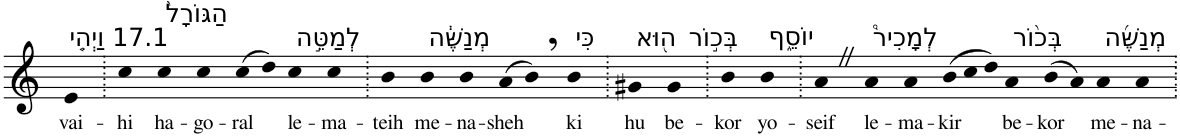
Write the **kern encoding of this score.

**kern	**text
*part1	*part1
*staff1	*staff1
*I"Piano	*
*I'Pno	*
*clefG2	*
*k[]	*
=1	=1
!LO:TX:a:t=17.1 וַיְהִ֤י	!
!	!LO:LY:b
4e	vai-
=2.	=2.
!	!LO:LY:b
4cc	-hi
!LO:TX:a:t=הַגּוֹרָל֙	!
!	!LO:LY:b
4cc	ha-
!	!LO:LY:b
4cc	-go-
!	!LO:LY:b
(>8cc	-ral
8dd)	.
!LO:TX:a:t=לְמַטֵּ֣ה	!
!	!LO:LY:b
4cc	le-
!	!LO:LY:b
4cc	-ma-
=3.	=3.
!	!LO:LY:b
4b	-teih
!LO:TX:a:t=מְנַשֶּׁ֔ה	!
!	!LO:LY:b
4b	me-
!	!LO:LY:b
4b	-na-
!	!LO:LY:b
(>8a	-sheh
8b,)	.
!LO:TX:a:t=כִּי	!
!	!LO:LY:b
4b	ki
=4.	=4.
!LO:TX:a:t=ה֖וּא	!
!	!LO:LY:b
4g#X	hu
!LO:TX:a:t=בְּכ֣וֹר	!
!	!LO:LY:b
4g#	be-
=5.	=5.
!	!LO:LY:b
4b	-kor
!LO:TX:a:t=יוֹסֵ֑ף	!
!	!LO:LY:b
4b	yo-
=6.	=6.
!	!LO:LY:b
4aZ	-seif
!LO:TX:a:t=לְמָכִיר֩	!
!	!LO:LY:b
4a	le-
!	!LO:LY:b
4a	-ma-
*Xtuplet	*
!	!LO:LY:b
(>12b	-kir
12cc	.
12dd)	.
!LO:TX:a:t=בְּכ֨וֹר	!
!	!LO:LY:b
4a	be-
!	!LO:LY:b
(>8b	-kor
8a)	.
!LO:TX:a:t=מְנַשֶּׁ֜ה	!
!	!LO:LY:b
4a	me-
!	!LO:LY:b
4a	-na-
=.	=.
*-	*-
